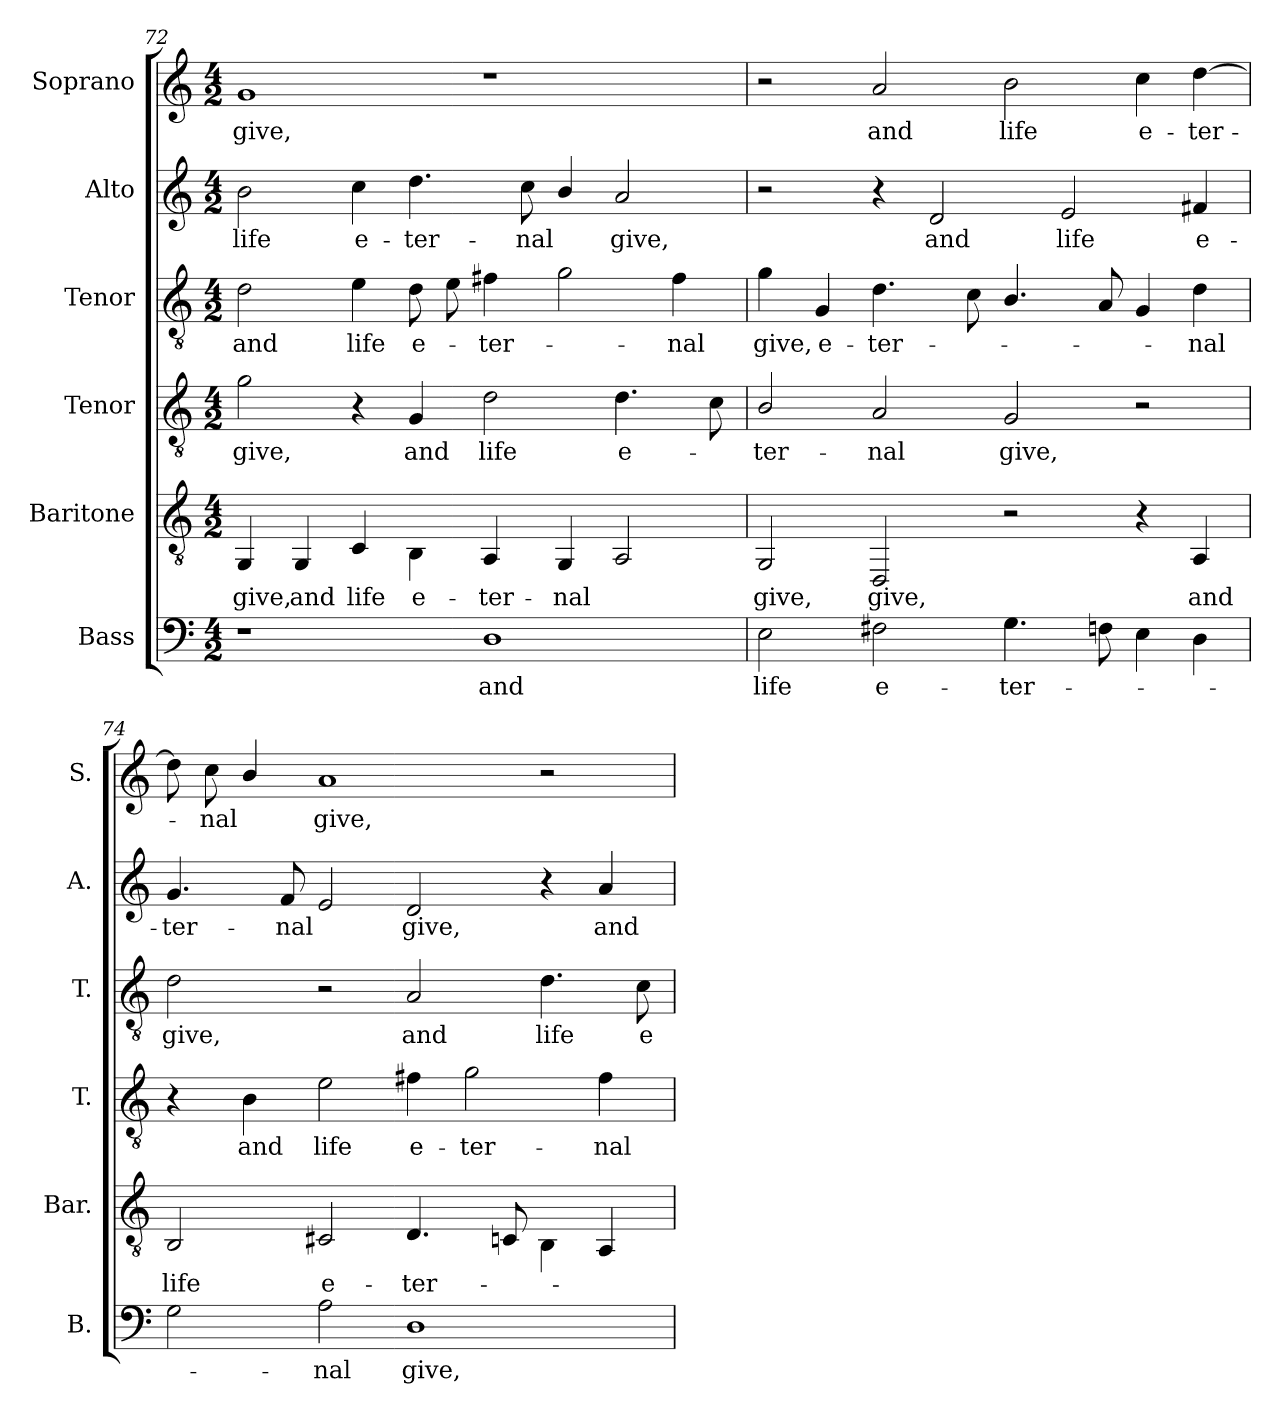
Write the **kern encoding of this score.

**kern	**text	**kern	**text	**kern	**text	**kern	**text	**kern	**text	**kern	**text
*part6	*part6	*part5	*part5	*part4	*part4	*part3	*part3	*part2	*part2	*part1	*part1
*staff6	*staff6	*staff5	*staff5	*staff4	*staff4	*staff3	*staff3	*staff2	*staff2	*staff1	*staff1
*I"Bass	*	*I"Baritone	*	*I"Tenor	*	*I"Tenor	*	*I"Alto	*	*I"Soprano	*
*I'B.	*	*I'Bar.	*	*I'T.	*	*I'T.	*	*I'A.	*	*I'S.	*
!!LO:LB:g=z
*clefF4	*	*clefGv2	*	*clefGv2	*	*clefGv2	*	*clefG2	*	*clefG2	*
*	*	*	*	*ITrd7c12	*	*ITrd7c12	*	*	*	*	*
*k[]	*	*k[]	*	*k[]	*	*k[]	*	*k[]	*	*k[]	*
*C:	*	*C:	*	*C:	*	*C:	*	*C:	*	*C:	*
*M4/2	*	*M4/2	*	*M4/2	*	*M4/2	*	*M4/2	*	*M4/2	*
=72	=72	=72	=72	=72	=72	=72	=72	=72	=72	=72	=72
!	!	!	!LO:LY:b:color=#000000	!	!	!	!	!	!	!	!
!	!	!	!	!	!LO:LY:b:color=#000000	!	!	!	!	!	!
!	!	!	!	!	!	!	!LO:LY:b:color=#000000	!	!	!	!
!	!	!	!	!	!	!	!	!	!LO:LY:b:color=#000000	!	!
!	!	!	!	!	!	!	!	!	!	!	!LO:LY:b:color=#000000
1r	.	4GGi/	give,	2Gi\	give,	2Di\	and	2bi\	life	1gi	give,
!	!	!	!LO:LY:b:color=#000000	!	!	!	!	!	!	!	!
.	.	4GGi/	and	.	.	.	.	.	.	.	.
!	!	!	!LO:LY:b:color=#000000	!	!	!	!	!	!	!	!
!	!	!	!	!	!	!	!LO:LY:b:color=#000000	!	!	!	!
!	!	!	!	!	!	!	!	!	!LO:LY:b:color=#000000	!	!
.	.	4Ci/	life	4r	.	4Ei\	life	4cci\	e-	.	.
!	!	!	!LO:LY:b:color=#000000	!	!	!	!	!	!	!	!
!	!	!	!	!	!LO:LY:b:color=#000000	!	!	!	!	!	!
!	!	!	!	!	!	!	!LO:LY:b:color=#000000	!	!	!	!
!	!	!	!	!	!	!	!	!	!LO:LY:b:color=#000000	!	!
.	.	4BBi\	e-	4GGi/	and	8Di\	e-	4.ddi\	-ter-	.	.
.	.	.	.	.	.	8Ei\	.	.	.	.	.
!	!LO:LY:b:color=#000000	!	!	!	!	!	!	!	!	!	!
!	!	!	!LO:LY:b:color=#000000	!	!	!	!	!	!	!	!
!	!	!	!	!	!LO:LY:b:color=#000000	!	!	!	!	!	!
!	!	!	!	!	!	!	!LO:LY:b:color=#000000	!	!	!	!
1Di	and	4AAi/	-ter-	2Di\	life	4F#Xi\	-ter-	.	.	1r	.
!	!	!	!	!	!	!	!	!	!LO:LY:b:color=#000000	!	!
.	.	.	.	.	.	.	.	8cci\	-nal	.	.
!	!	!	!LO:LY:b:color=#000000	!	!	!	!	!	!	!	!
.	.	4GGi/	-nal	.	.	2Gi\	.	4bi/	.	.	.
!	!	!	!	!	!LO:LY:b:color=#000000	!	!	!	!	!	!
!	!	!	!	!	!	!	!	!	!LO:LY:b:color=#000000	!	!
.	.	2AAi/	.	4.Di\	e-	.	.	2ai/	give,	.	.
!	!	!	!	!	!	!	!LO:LY:b:color=#000000	!	!	!	!
.	.	.	.	.	.	4F#i\	-nal	.	.	.	.
.	.	.	.	8Ci\	.	.	.	.	.	.	.
=73	=73	=73	=73	=73	=73	=73	=73	=73	=73	=73	=73
!	!LO:LY:b:color=#000000	!	!	!	!	!	!	!	!	!	!
!	!	!	!LO:LY:b:color=#000000	!	!	!	!	!	!	!	!
!	!	!	!	!	!LO:LY:b:color=#000000	!	!	!	!	!	!
!	!	!	!	!	!	!	!LO:LY:b:color=#000000	!	!	!	!
2Ei\	life	2GGi/	give,	2BBi/	-ter-	4Gi\	give,	2r	.	2r	.
!	!	!	!	!	!	!	!LO:LY:b:color=#000000	!	!	!	!
.	.	.	.	.	.	4GGi/	e-	.	.	.	.
!	!LO:LY:b:color=#000000	!	!	!	!	!	!	!	!	!	!
!	!	!	!LO:LY:b:color=#000000	!	!	!	!	!	!	!	!
!	!	!	!	!	!LO:LY:b:color=#000000	!	!	!	!	!	!
!	!	!	!	!	!	!	!LO:LY:b:color=#000000	!	!	!	!
!	!	!	!	!	!	!	!	!	!	!	!LO:LY:b:color=#000000
2F#Xi\	e-	2DDi/	give,	2AAi/	-nal	4.Di\	-ter-	4r	.	2ai/	and
!	!	!	!	!	!	!	!	!	!LO:LY:b:color=#000000	!	!
.	.	.	.	.	.	.	.	2di/	and	.	.
.	.	.	.	.	.	8Ci\	.	.	.	.	.
!	!LO:LY:b:color=#000000	!	!	!	!	!	!	!	!	!	!
!	!	!	!	!	!LO:LY:b:color=#000000	!	!	!	!	!	!
!	!	!	!	!	!	!	!	!	!	!	!LO:LY:b:color=#000000
4.Gi\	-ter-	2r	.	2GGi/	give,	4.BBi/	.	.	.	2bi\	life
!	!	!	!	!	!	!	!	!	!LO:LY:b:color=#000000	!	!
.	.	.	.	.	.	.	.	2ei/	life	.	.
8Fni\	.	.	.	.	.	8AAi/	.	.	.	.	.
!	!	!	!	!	!	!	!	!	!	!	!LO:LY:b:color=#000000
4Ei\	.	4r	.	2r	.	4GGi/	.	.	.	4cci\	e-
!	!	!	!LO:LY:b:color=#000000	!	!	!	!	!	!	!	!
!	!	!	!	!	!	!	!LO:LY:b:color=#000000	!	!	!	!
!	!	!	!	!	!	!	!	!	!LO:LY:b:color=#000000	!	!
!	!	!	!	!	!	!	!	!	!	!	!LO:LY:b:color=#000000
4Di\	.	4AAi/	and	.	.	4Di\	-nal	4f#Xi/	e-	[4ddi\	-ter-
=74	=74	=74	=74	=74	=74	=74	=74	=74	=74	=74	=74
!	!	!	!LO:LY:b:color=#000000	!	!	!	!	!	!	!	!
!	!	!	!	!	!	!	!LO:LY:b:color=#000000	!	!	!	!
!	!	!	!	!	!	!	!	!	!LO:LY:b:color=#000000	!	!
2Gi\	.	2BBi/	life	4r	.	2Di\	give,	4.gi/	-ter-	8ddi\]	.
!	!	!	!	!	!	!	!	!	!	!	!LO:LY:b:color=#000000
.	.	.	.	.	.	.	.	.	.	8cci\	-nal
!	!	!	!	!	!LO:LY:b:color=#000000	!	!	!	!	!	!
.	.	.	.	4BBi\	and	.	.	.	.	4bi/	.
!	!	!	!	!	!	!	!	!	!LO:LY:b:color=#000000	!	!
.	.	.	.	.	.	.	.	8fi/	-nal	.	.
!	!LO:LY:b:color=#000000	!	!	!	!	!	!	!	!	!	!
!	!	!	!LO:LY:b:color=#000000	!	!	!	!	!	!	!	!
!	!	!	!	!	!LO:LY:b:color=#000000	!	!	!	!	!	!
!	!	!	!	!	!	!	!	!	!	!	!LO:LY:b:color=#000000
2Ai\	-nal	2C#Xi/	e-	2Ei\	life	2r	.	2ei/	.	1ai	give,
!	!LO:LY:b:color=#000000	!	!	!	!	!	!	!	!	!	!
!	!	!	!LO:LY:b:color=#000000	!	!	!	!	!	!	!	!
!	!	!	!	!	!LO:LY:b:color=#000000	!	!	!	!	!	!
!	!	!	!	!	!	!	!LO:LY:b:color=#000000	!	!	!	!
!	!	!	!	!	!	!	!	!	!LO:LY:b:color=#000000	!	!
1Di	give,	4.Di/	-ter-	4F#Xi\	e-	2AAi/	and	2di/	give,	.	.
!	!	!	!	!	!LO:LY:b:color=#000000	!	!	!	!	!	!
.	.	.	.	2Gi\	-ter-	.	.	.	.	.	.
.	.	8Cni/	.	.	.	.	.	.	.	.	.
!	!	!	!	!	!	!	!LO:LY:b:color=#000000	!	!	!	!
.	.	4BBi\	.	.	.	4.Di\	life	4r	.	2r	.
!	!	!	!	!	!LO:LY:b:color=#000000	!	!	!	!	!	!
!	!	!	!	!	!	!	!	!	!LO:LY:b:color=#000000	!	!
.	.	4AAi/	.	4F#i\	-nal	.	.	4ai/	and	.	.
!	!	!	!	!	!	!	!LO:LY:b:color=#000000	!	!	!	!
.	.	.	.	.	.	8Ci\	e-	.	.	.	.
=	=	=	=	=	=	=	=	=	=	=	=
*-	*-	*-	*-	*-	*-	*-	*-	*-	*-	*-	*-
